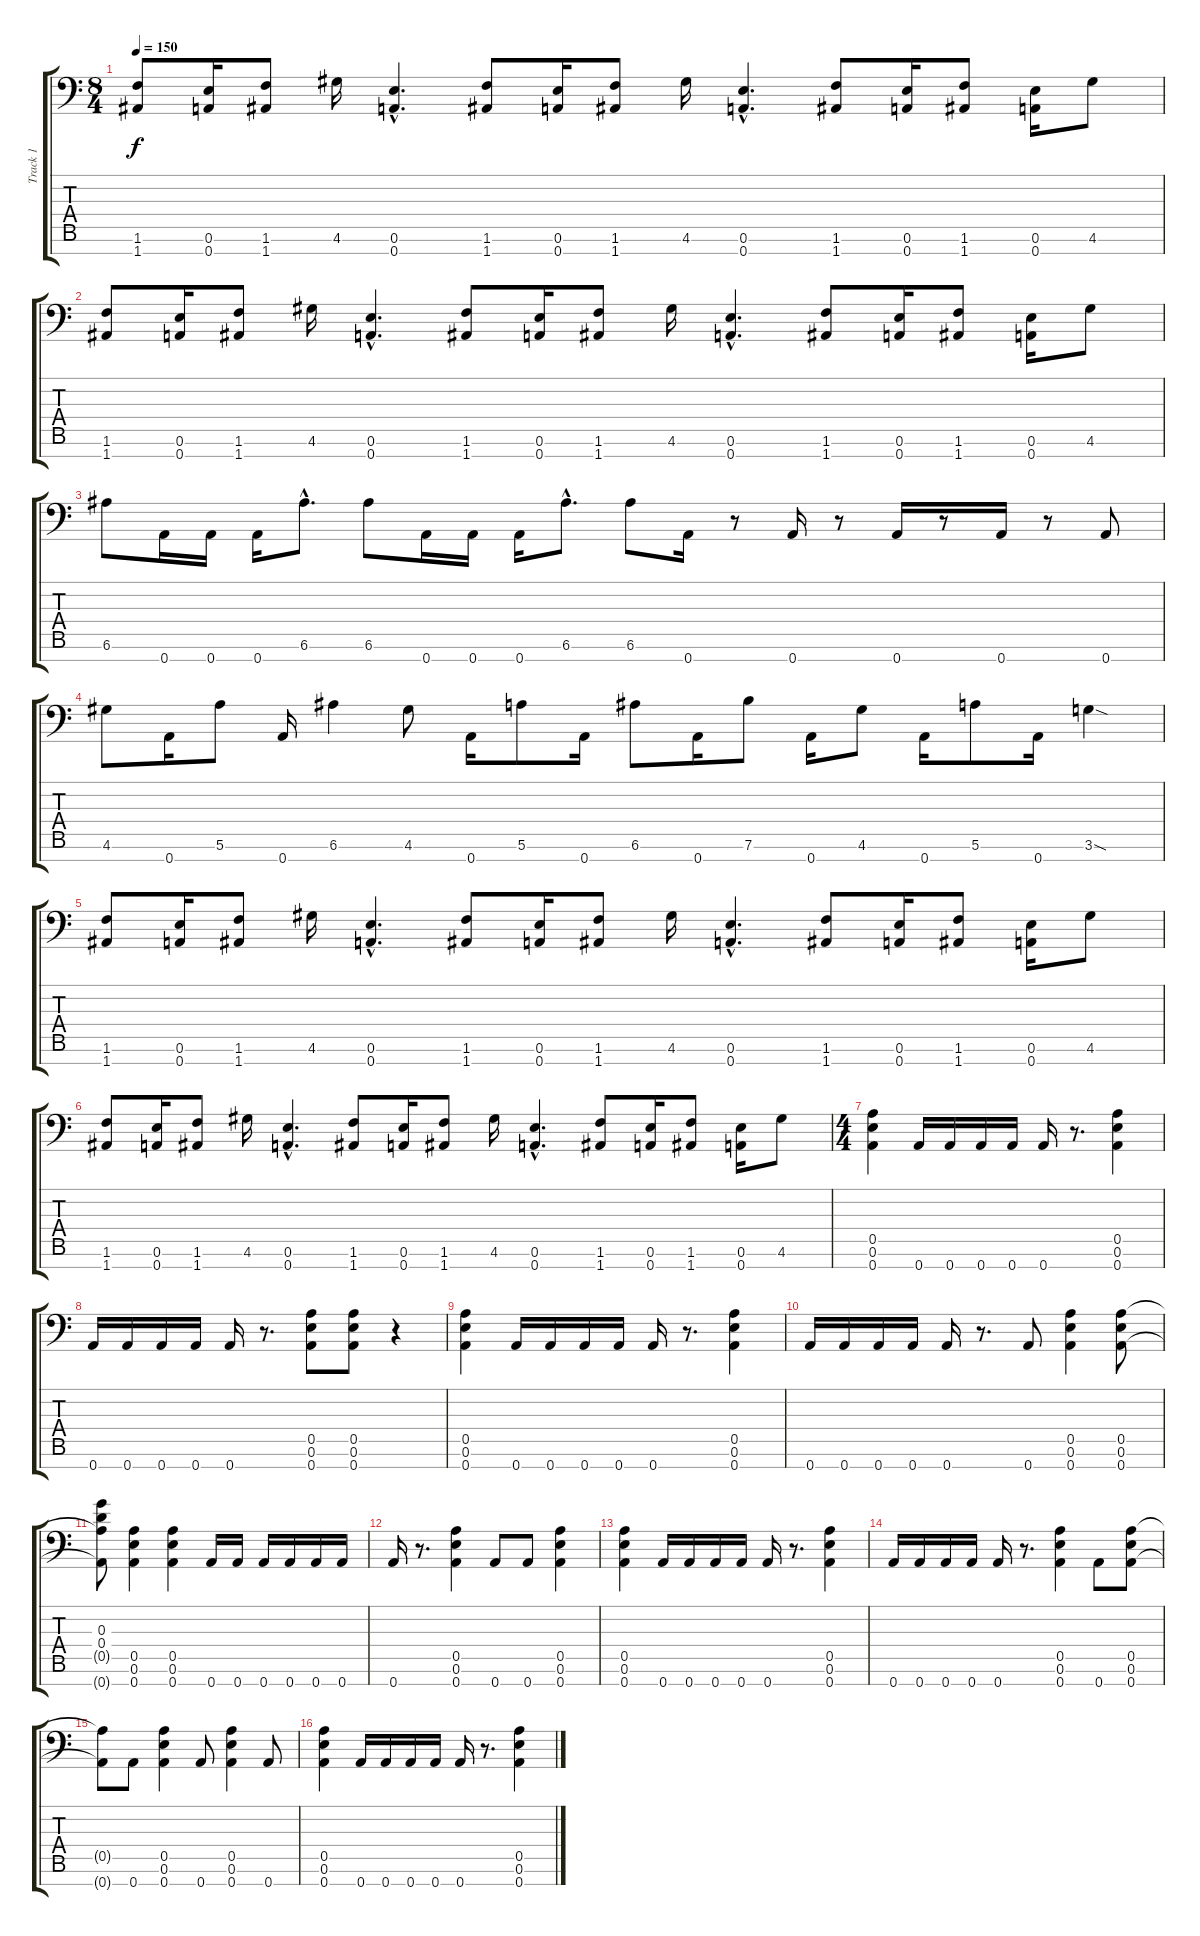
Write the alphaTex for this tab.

\track ("Track 1" "Track 1") {instrument distortionguitar}
\staff {score tabs}
\tuning (E4 B3 G3 D3 A2 E2 A1) {hide}
\ts (8 4)
\tempo 150
\clef f4
\ks c
(1.6 1.7).8{dy f} (0.6 0.7).16 (1.6 1.7).8 4.6.16 (0.6{hac} 0.7{hac}).4{d} (1.6 1.7).8 (0.6 0.7).16 (1.6 1.7).8 4.6.16 (0.6{hac} 0.7{hac}).4{d} (1.6 1.7).8 (0.6 0.7).16 (1.6 1.7).8 (0.6 0.7).16 4.6.8 |
(1.6 1.7).8 (0.6 0.7).16 (1.6 1.7).8 4.6.16 (0.6{hac} 0.7{hac}).4{d} (1.6 1.7).8 (0.6 0.7).16 (1.6 1.7).8 4.6.16 (0.6{hac} 0.7{hac}).4{d} (1.6 1.7).8 (0.6 0.7).16 (1.6 1.7).8 (0.6 0.7).16 4.6.8 |
6.6.8 0.7.16 0.7.16 0.7.16 6.6{hac}.8{d} 6.6.8 0.7.16 0.7.16 0.7.16 6.6{hac}.8{d} 6.6.8 0.7.16 r.8 0.7.16 r.8 0.7.16 r.8 0.7.16 r.8 0.7.8 |
4.6.8 0.7.16 5.6.8 0.7.16 6.6.4 4.6.8 0.7.16 5.6.8 0.7.16 6.6.8 0.7.16 7.6.8 0.7.16 4.6.8 0.7.16 5.6.8 0.7.16 3.6{sod}.4 |
(1.6 1.7).8 (0.6 0.7).16 (1.6 1.7).8 4.6.16 (0.6{hac} 0.7{hac}).4{d} (1.6 1.7).8 (0.6 0.7).16 (1.6 1.7).8 4.6.16 (0.6{hac} 0.7{hac}).4{d} (1.6 1.7).8 (0.6 0.7).16 (1.6 1.7).8 (0.6 0.7).16 4.6.8 |
(1.6 1.7).8 (0.6 0.7).16 (1.6 1.7).8 4.6.16 (0.6{hac} 0.7{hac}).4{d} (1.6 1.7).8 (0.6 0.7).16 (1.6 1.7).8 4.6.16 (0.6{hac} 0.7{hac}).4{d} (1.6 1.7).8 (0.6 0.7).16 (1.6 1.7).8 (0.6 0.7).16 4.6.8 |
\ts (4 4)
(0.5 0.6 0.7).4 0.7.16 0.7.16 0.7.16 0.7.16 0.7.16 r.8{d} (0.5 0.6 0.7).4 |
0.7.16 0.7.16 0.7.16 0.7.16 0.7.16 r.8{d} (0.5 0.6 0.7).8 (0.5 0.6 0.7).8 r.4 |
(0.5 0.6 0.7).4 0.7.16 0.7.16 0.7.16 0.7.16 0.7.16 r.8{d} (0.5 0.6 0.7).4 |
0.7.16 0.7.16 0.7.16 0.7.16 0.7.16 r.8{d} 0.7.8 (0.5 0.6 0.7).4 (0.5 0.6 0.7).8 |
(0.3 0.4 0.5{t} 0.7{t}).8 (0.5 0.6 0.7).4 (0.5 0.6 0.7).4 0.7.16 0.7.16 0.7.16 0.7.16 0.7.16 0.7.16 |
0.7.16 r.8{d} (0.5 0.6 0.7).4 0.7.8 0.7.8 (0.5 0.6 0.7).4 |
(0.5 0.6 0.7).4 0.7.16 0.7.16 0.7.16 0.7.16 0.7.16 r.8{d} (0.5 0.6 0.7).4 |
0.7.16 0.7.16 0.7.16 0.7.16 0.7.16 r.8{d} (0.5 0.6 0.7).4 0.7.8 (0.5 0.6 0.7).8 |
(0.5{t} 0.7{t}).8 0.7.8 (0.5 0.6 0.7).4 0.7.8 (0.5 0.6 0.7).4 0.7.8 |
(0.5 0.6 0.7).4 0.7.16 0.7.16 0.7.16 0.7.16 0.7.16 r.8{d} (0.5 0.6 0.7).4
